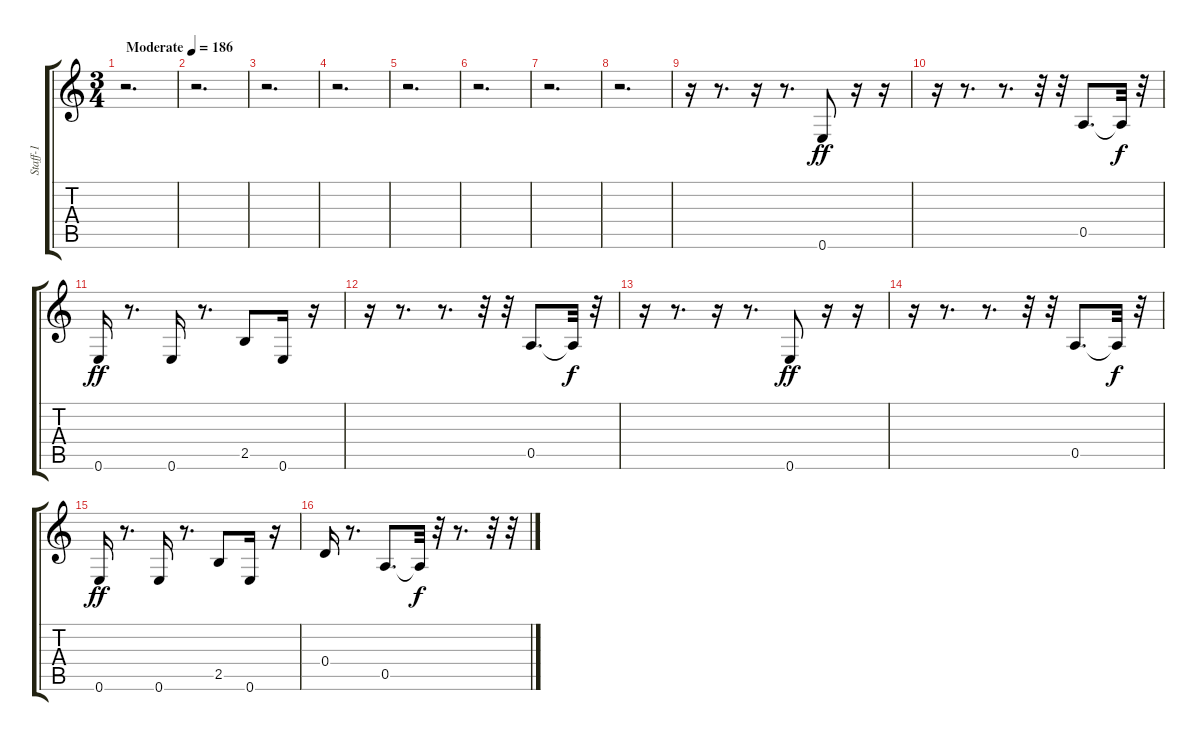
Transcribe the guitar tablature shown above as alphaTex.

\track ("Staff-1" "Staff-1") {instrument slapbass2}
\staff {score tabs}
\tuning (E4 B3 G3 D3 A2 E2) {hide}
\ts (3 4)
\tempo (186 "Moderate")
\clef g2
\ks c
r.2{d dy ff instrument slapbass2} |
r.2{d} |
r.2{d} |
r.2{d} |
r.2{d} |
r.2{d} |
r.2{d} |
r.2{d} |
r.16 r.8{d} r.16 r.8{d} 0.6.8 r.16 r.16 |
r.16 r.8{d} r.8{d} r.32 r.32 0.5.8{d} 0.5{t}.32{dy f} r.32 |
0.6.16{dy ff} r.8{d} 0.6.16 r.8{d} 2.5.8 0.6.16 r.16 |
r.16 r.8{d} r.8{d} r.32 r.32 0.5.8{d} 0.5{t}.32{dy f} r.32 |
r.16 r.8{d} r.16 r.8{d} 0.6.8{dy ff} r.16 r.16 |
r.16 r.8{d} r.8{d} r.32 r.32 0.5.8{d} 0.5{t}.32{dy f} r.32 |
0.6.16{dy ff} r.8{d} 0.6.16 r.8{d} 2.5.8 0.6.16 r.16 |
0.4.16 r.8{d} 0.5.8{d} 0.5{t}.32{dy f} r.32 r.8{d} r.32 r.32
